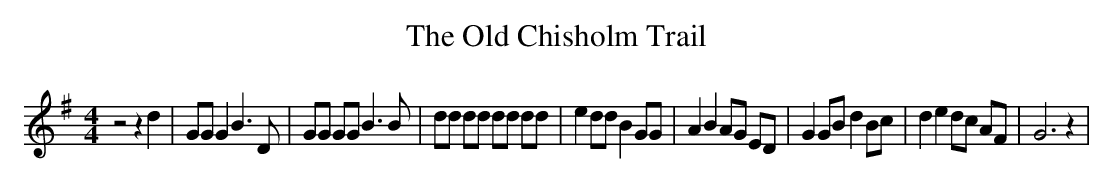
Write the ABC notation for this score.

X:1
T:The Old Chisholm Trail
M:4/4
L:1/8
K:G
 z4 z2 d2| GG G2 B3 D| GG GG B3 B| dd dd dd dd| e2 dd B2 GG| A2 B2 AG ED|\
 G2 GB d2 Bc| d2 e2 dc AF| G6 z2|
